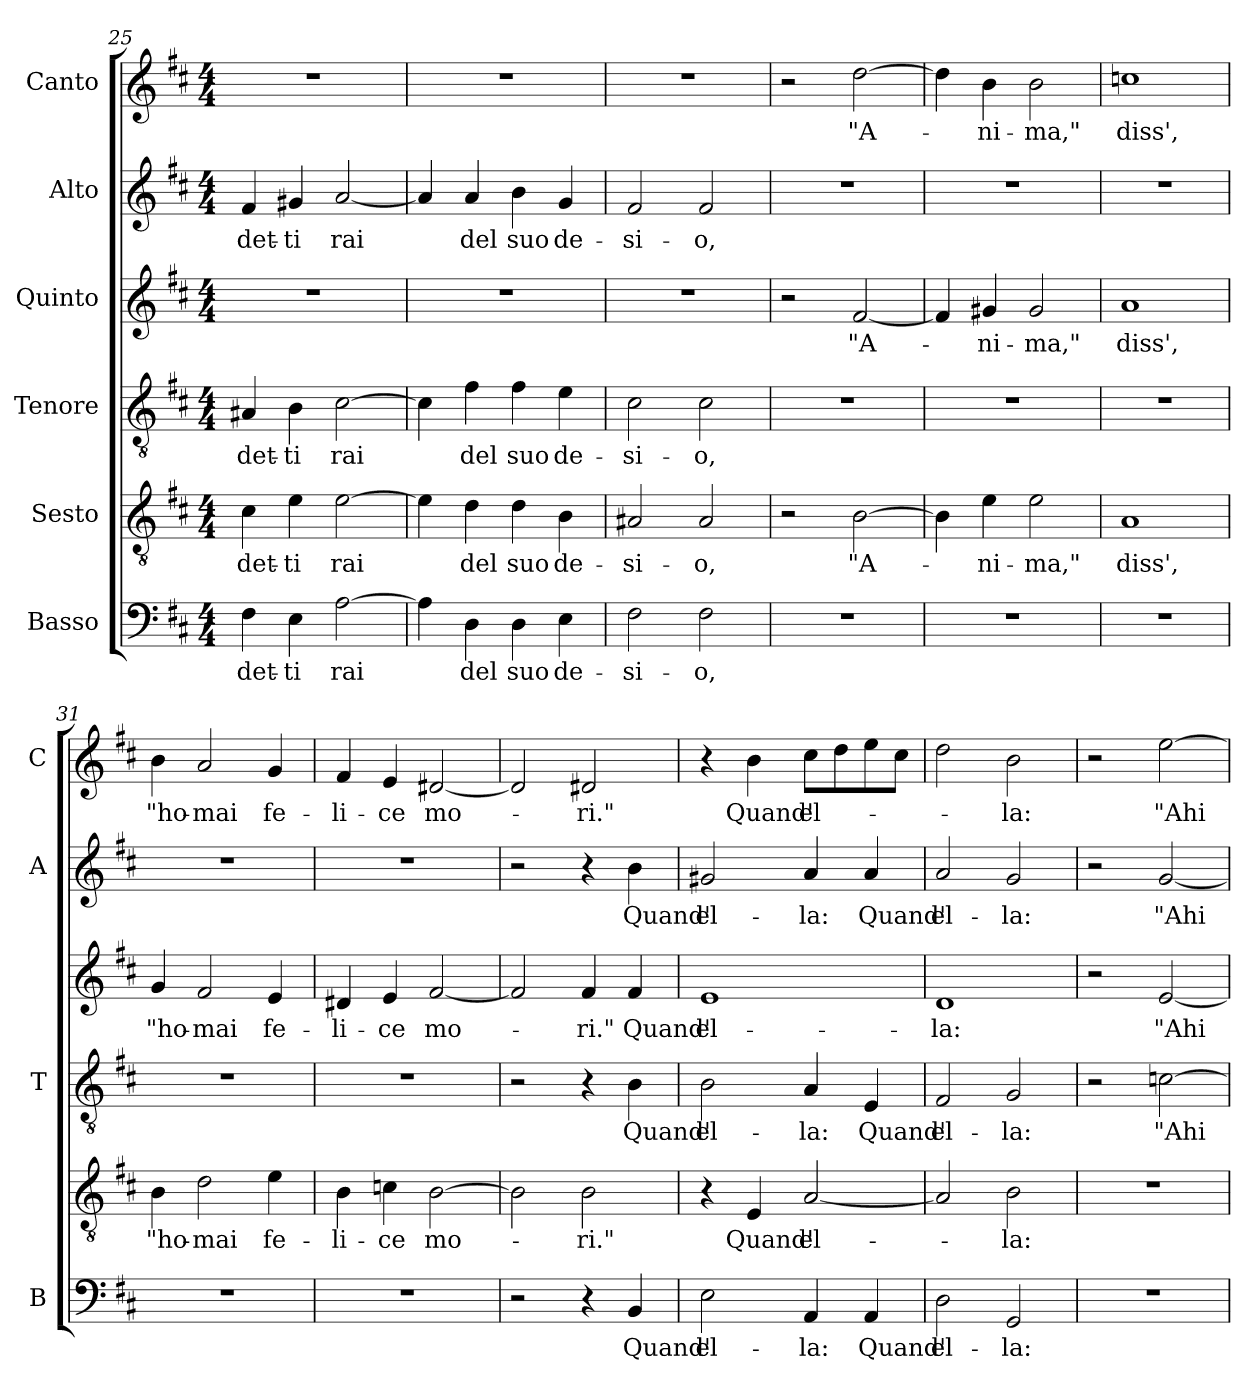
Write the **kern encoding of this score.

**kern	**text	**kern	**text	**kern	**text	**kern	**text	**kern	**text	**kern	**text
*part6	*part6	*part5	*part5	*part4	*part4	*part3	*part3	*part2	*part2	*part1	*part1
*staff6	*staff6	*staff5	*staff5	*staff4	*staff4	*staff3	*staff3	*staff2	*staff2	*staff1	*staff1
*I"Basso	*	*I"Sesto	*	*I"Tenore	*	*I"Quinto	*	*I"Alto	*	*I"Canto	*
*I'B	*	*	*	*I'T	*	*	*	*I'A	*	*I'C	*
*clefF4	*	*clefGv2	*	*clefGv2	*	*clefG2	*	*clefG2	*	*clefG2	*
*k[f#c#]	*	*k[f#c#]	*	*k[f#c#]	*	*k[f#c#]	*	*k[f#c#]	*	*k[f#c#]	*
*D:	*	*D:	*	*D:	*	*D:	*	*D:	*	*D:	*
*M4/4	*	*M4/4	*	*M4/4	*	*M4/4	*	*M4/4	*	*M4/4	*
=25	=25	=25	=25	=25	=25	=25	=25	=25	=25	=25	=25
!	!LO:LY:b	!	!LO:LY:b	!	!LO:LY:b	!	!	!	!LO:LY:b	!	!
4F#\	-det-	4c#\	-det-	4A#X/	-det-	1r	.	4f#/	-det-	1r	.
!	!LO:LY:b	!	!LO:LY:b	!	!LO:LY:b	!	!	!	!LO:LY:b	!	!
4E\	-ti	4e\	-ti	4B\	-ti	.	.	4g#X/	-ti	.	.
!	!LO:LY:b	!	!LO:LY:b	!	!LO:LY:b	!	!	!	!LO:LY:b	!	!
[2A\	rai	[2e\	rai	[2c#\	rai	.	.	[2a/	rai	.	.
=26	=26	=26	=26	=26	=26	=26	=26	=26	=26	=26	=26
4A\]	.	4e\]	.	4c#\]	.	1r	.	4a/]	.	1r	.
!	!LO:LY:b	!	!LO:LY:b	!	!LO:LY:b	!	!	!	!LO:LY:b	!	!
4D\	del	4d\	del	4f#\	del	.	.	4a/	del	.	.
!	!LO:LY:b	!	!LO:LY:b	!	!LO:LY:b	!	!	!	!LO:LY:b	!	!
4D\	suo	4d\	suo	4f#\	suo	.	.	4b\	suo	.	.
!	!LO:LY:b	!	!LO:LY:b	!	!LO:LY:b	!	!	!	!LO:LY:b	!	!
4E\	de-	4B\	de-	4e\	de-	.	.	4g/	de-	.	.
=27	=27	=27	=27	=27	=27	=27	=27	=27	=27	=27	=27
!	!LO:LY:b	!	!LO:LY:b	!	!LO:LY:b	!	!	!	!LO:LY:b	!	!
2F#\	-si-	2A#X/	-si-	2c#\	-si-	1r	.	2f#/	-si-	1r	.
!	!LO:LY:b	!	!LO:LY:b	!	!LO:LY:b	!	!	!	!LO:LY:b	!	!
2F#\	-o,	2A#/	-o,	2c#\	-o,	.	.	2f#/	-o,	.	.
=28	=28	=28	=28	=28	=28	=28	=28	=28	=28	=28	=28
1r	.	2r	.	1r	.	2r	.	1r	.	2r	.
!	!	!	!LO:LY:b	!	!	!	!LO:LY:b	!	!	!	!LO:LY:b
.	.	[2B\	"A-	.	.	[2f#/	"A-	.	.	[2dd\	"A-
=29	=29	=29	=29	=29	=29	=29	=29	=29	=29	=29	=29
1r	.	4B\]	.	1r	.	4f#/]	.	1r	.	4dd\]	.
!	!	!	!LO:LY:b	!	!	!	!LO:LY:b	!	!	!	!LO:LY:b
.	.	4e\	-ni-	.	.	4g#X/	-ni-	.	.	4b\	-ni-
!	!	!	!LO:LY:b	!	!	!	!LO:LY:b	!	!	!	!LO:LY:b
.	.	2e\	-ma,"	.	.	2g#/	-ma,"	.	.	2b\	-ma,"
=30	=30	=30	=30	=30	=30	=30	=30	=30	=30	=30	=30
!	!	!	!LO:LY:b	!	!	!	!LO:LY:b	!	!	!	!LO:LY:b
1r	.	1A	diss',	1r	.	1a	diss',	1r	.	1ccn	diss',
!!LO:LB:g=z
=31	=31	=31	=31	=31	=31	=31	=31	=31	=31	=31	=31
!	!	!	!LO:LY:b	!	!	!	!LO:LY:b	!	!	!	!LO:LY:b
1r	.	4B\	"ho-	1r	.	4g/	"ho-	1r	.	4b\	"ho-
!	!	!	!LO:LY:b	!	!	!	!LO:LY:b	!	!	!	!LO:LY:b
.	.	2d\	-mai	.	.	2f#/	-mai	.	.	2a/	-mai
!	!	!	!LO:LY:b	!	!	!	!LO:LY:b	!	!	!	!LO:LY:b
.	.	4e\	fe-	.	.	4e/	fe-	.	.	4g/	fe-
=32	=32	=32	=32	=32	=32	=32	=32	=32	=32	=32	=32
!	!	!	!LO:LY:b	!	!	!	!LO:LY:b	!	!	!	!LO:LY:b
1r	.	4B\	-li-	1r	.	4d#X/	-li-	1r	.	4f#/	-li-
!	!	!	!LO:LY:b	!	!	!	!LO:LY:b	!	!	!	!LO:LY:b
.	.	4cn\	-ce	.	.	4e/	-ce	.	.	4e/	-ce
!	!	!	!LO:LY:b	!	!	!	!LO:LY:b	!	!	!	!LO:LY:b
.	.	[2B\	mo-	.	.	[2f#/	mo-	.	.	[2d#X/	mo-
=33	=33	=33	=33	=33	=33	=33	=33	=33	=33	=33	=33
2r	.	2B\]	.	2r	.	2f#/]	.	2r	.	2d#/]	.
!	!	!	!LO:LY:b	!	!	!	!LO:LY:b	!	!	!	!LO:LY:b
4r	.	2B\	-ri."	4r	.	4f#/	-ri."	4r	.	2d#X/	-ri."
!	!LO:LY:b	!	!	!	!LO:LY:b	!	!LO:LY:b	!	!LO:LY:b	!	!
4BB/	Quand'	.	.	4B\	Quand'	4f#/	Quand'	4b\	Quand'	.	.
=34	=34	=34	=34	=34	=34	=34	=34	=34	=34	=34	=34
!	!LO:LY:b	!	!	!	!LO:LY:b	!	!LO:LY:b	!	!LO:LY:b	!	!
2E\	el-	4r	.	2B\	el-	1e	el-	2g#X/	el-	4r	.
!	!	!	!LO:LY:b	!	!	!	!	!	!	!	!LO:LY:b
.	.	4E/	Quand'	.	.	.	.	.	.	4b\	Quand'
!	!LO:LY:b	!	!LO:LY:b	!	!LO:LY:b	!	!	!	!LO:LY:b	!	!LO:LY:b
4AA/	-la:	[2A/	el-	4A/	-la:	.	.	4a/	-la:	8cc#\L	el-
.	.	.	.	.	.	.	.	.	.	8dd\	.
!	!LO:LY:b	!	!	!	!LO:LY:b	!	!	!	!LO:LY:b	!	!
4AA/	Quand'	.	.	4E/	Quand'	.	.	4a/	Quand'	8ee\	.
.	.	.	.	.	.	.	.	.	.	8cc#\J	.
=35	=35	=35	=35	=35	=35	=35	=35	=35	=35	=35	=35
!	!LO:LY:b	!	!	!	!LO:LY:b	!	!LO:LY:b	!	!LO:LY:b	!	!
2D\	el-	2A/]	.	2F#/	el-	1d	-la:	2a/	el-	2dd\	.
!	!LO:LY:b	!	!LO:LY:b	!	!LO:LY:b	!	!	!	!LO:LY:b	!	!LO:LY:b
2GG/	-la:	2B\	-la:	2G/	-la:	.	.	2g/	-la:	2b\	-la:
=36	=36	=36	=36	=36	=36	=36	=36	=36	=36	=36	=36
1r	.	1r	.	2r	.	2r	.	2r	.	2r	.
!	!	!	!	!	!LO:LY:b	!	!LO:LY:b	!	!LO:LY:b	!	!LO:LY:b
.	.	.	.	[2cn\	"Ahi-	[2e/	"Ahi-	[2g/	"Ahi-	[2ee\	"Ahi-
=	=	=	=	=	=	=	=	=	=	=	=
*-	*-	*-	*-	*-	*-	*-	*-	*-	*-	*-	*-
